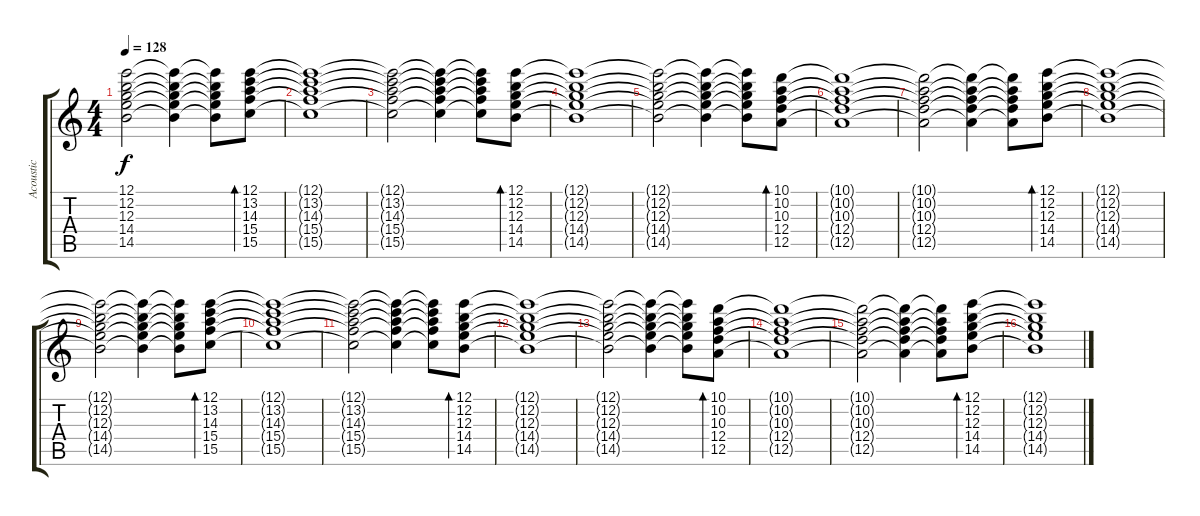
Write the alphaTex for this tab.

\track ("Acoustic" "Acoustic") {instrument acousticguitarsteel}
\staff {score tabs}
\tuning (E4 B3 G3 D3 A2 D2) {hide}
\ts (4 4)
\tempo 128
\clef g2
\ks c
(12.1{t} 12.2{t} 12.3{t} 14.4{t} 14.5{t}).2{dy f} (12.1{t} 12.2{t} 12.3{t} 14.4{t} 14.5{t}).4 (12.1{t} 12.2{t} 12.3{t} 14.4{t} 14.5{t}).8 (12.1 13.2 14.3 15.4 15.5).8{bd 480} |
(12.1{t} 13.2{t} 14.3{t} 15.4{t} 15.5{t}).1 |
(12.1{t} 13.2{t} 14.3{t} 15.4{t} 15.5{t}).2 (12.1{t} 13.2{t} 14.3{t} 15.4{t} 15.5{t}).4 (12.1{t} 13.2{t} 14.3{t} 15.4{t} 15.5{t}).8 (12.1 12.2 12.3 14.4 14.5).8{bd 480} |
(12.1{t} 12.2{t} 12.3{t} 14.4{t} 14.5{t}).1 |
(12.1{t} 12.2{t} 12.3{t} 14.4{t} 14.5{t}).2 (12.1{t} 12.2{t} 12.3{t} 14.4{t} 14.5{t}).4 (12.1{t} 12.2{t} 12.3{t} 14.4{t} 14.5{t}).8 (10.1 10.2 10.3 12.4 12.5).8{bd 480} |
(10.1{t} 10.2{t} 10.3{t} 12.4{t} 12.5{t}).1 |
(10.1{t} 10.2{t} 10.3{t} 12.4{t} 12.5{t}).2 (10.1{t} 10.2{t} 10.3{t} 12.4{t} 12.5{t}).4 (10.1{t} 10.2{t} 10.3{t} 12.4{t} 12.5{t}).8 (12.1 12.2 12.3 14.4 14.5).8{bd 480} |
(12.1{t} 12.2{t} 12.3{t} 14.4{t} 14.5{t}).1 |
(12.1{t} 12.2{t} 12.3{t} 14.4{t} 14.5{t}).2 (12.1{t} 12.2{t} 12.3{t} 14.4{t} 14.5{t}).4 (12.1{t} 12.2{t} 12.3{t} 14.4{t} 14.5{t}).8 (12.1 13.2 14.3 15.4 15.5).8{bd 480} |
(12.1{t} 13.2{t} 14.3{t} 15.4{t} 15.5{t}).1 |
(12.1{t} 13.2{t} 14.3{t} 15.4{t} 15.5{t}).2 (12.1{t} 13.2{t} 14.3{t} 15.4{t} 15.5{t}).4 (12.1{t} 13.2{t} 14.3{t} 15.4{t} 15.5{t}).8 (12.1 12.2 12.3 14.4 14.5).8{bd 480} |
(12.1{t} 12.2{t} 12.3{t} 14.4{t} 14.5{t}).1 |
(12.1{t} 12.2{t} 12.3{t} 14.4{t} 14.5{t}).2 (12.1{t} 12.2{t} 12.3{t} 14.4{t} 14.5{t}).4 (12.1{t} 12.2{t} 12.3{t} 14.4{t} 14.5{t}).8 (10.1 10.2 10.3 12.4 12.5).8{bd 480} |
(10.1{t} 10.2{t} 10.3{t} 12.4{t} 12.5{t}).1 |
(10.1{t} 10.2{t} 10.3{t} 12.4{t} 12.5{t}).2 (10.1{t} 10.2{t} 10.3{t} 12.4{t} 12.5{t}).4 (10.1{t} 10.2{t} 10.3{t} 12.4{t} 12.5{t}).8 (12.1 12.2 12.3 14.4 14.5).8{bd 480} |
(12.1{t} 12.2{t} 12.3{t} 14.4{t} 14.5{t}).1
